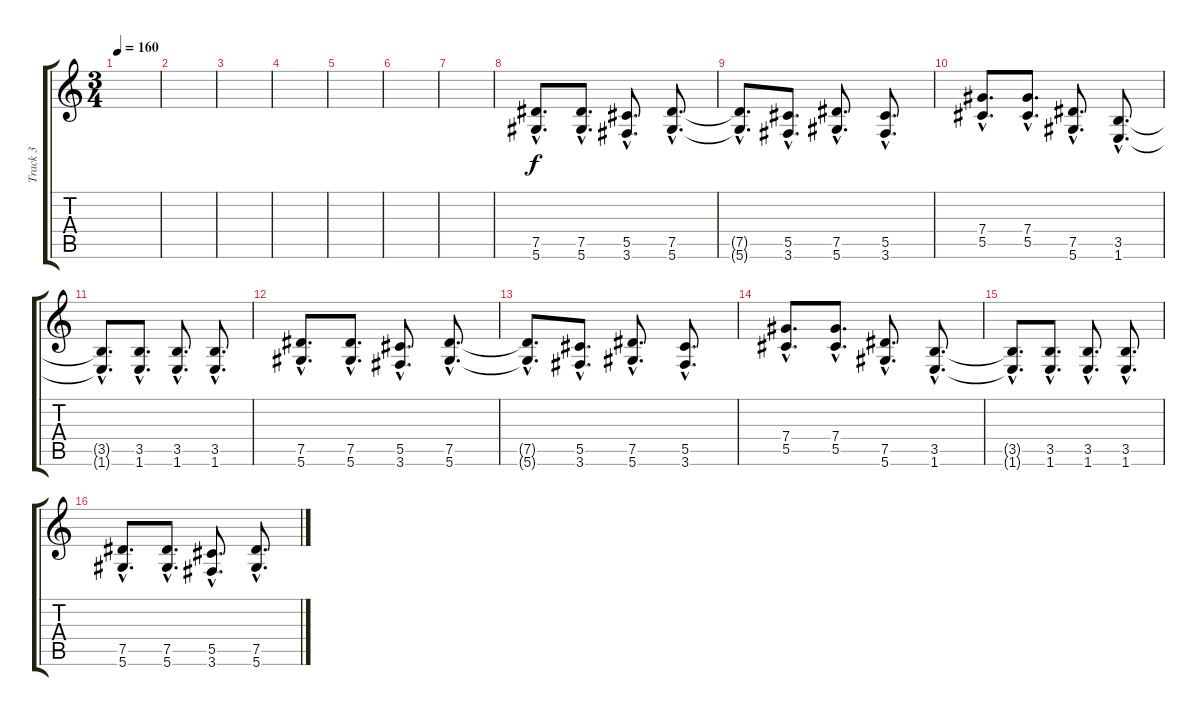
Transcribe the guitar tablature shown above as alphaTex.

\track ("Track 3" "Track 3") {instrument overdrivenguitar}
\staff {score tabs}
\tuning (Eb4 Bb3 Gb3 Db3 Ab2 Eb2) {hide}
\ts (3 4)
\tempo 160
\clef g2
\ks c
|
|
|
|
|
|
|
(7.5{hac} 5.6{hac}).8{d} (7.5{hac} 5.6{hac}).8{d} (5.5{hac} 3.6{hac}).8{d} (7.5{hac} 5.6{hac}).8{d} |
(7.5{hac t} 5.6{hac t}).8{d} (5.5{hac} 3.6{hac}).8{d} (7.5{hac} 5.6{hac}).8{d} (5.5{hac} 3.6{hac}).8{d} |
(7.4{hac} 5.5{hac}).8{d} (7.4{hac} 5.5{hac}).8{d} (7.5{hac} 5.6{hac}).8{d} (3.5{hac} 1.6{hac}).8{d} |
(3.5{hac t} 1.6{hac t}).8{d} (3.5{hac} 1.6{hac}).8{d} (3.5{hac} 1.6{hac}).8{d} (3.5{hac} 1.6{hac}).8{d} |
(7.5{hac} 5.6{hac}).8{d} (7.5{hac} 5.6{hac}).8{d} (5.5{hac} 3.6{hac}).8{d} (7.5{hac} 5.6{hac}).8{d} |
(7.5{hac t} 5.6{hac t}).8{d} (5.5{hac} 3.6{hac}).8{d} (7.5{hac} 5.6{hac}).8{d} (5.5{hac} 3.6{hac}).8{d} |
(7.4{hac} 5.5{hac}).8{d} (7.4{hac} 5.5{hac}).8{d} (7.5{hac} 5.6{hac}).8{d} (3.5{hac} 1.6{hac}).8{d} |
(3.5{hac t} 1.6{hac t}).8{d} (3.5{hac} 1.6{hac}).8{d} (3.5{hac} 1.6{hac}).8{d} (3.5{hac} 1.6{hac}).8{d} |
(7.5{hac} 5.6{hac}).8{d} (7.5{hac} 5.6{hac}).8{d} (5.5{hac} 3.6{hac}).8{d} (7.5{hac} 5.6{hac}).8{d}
